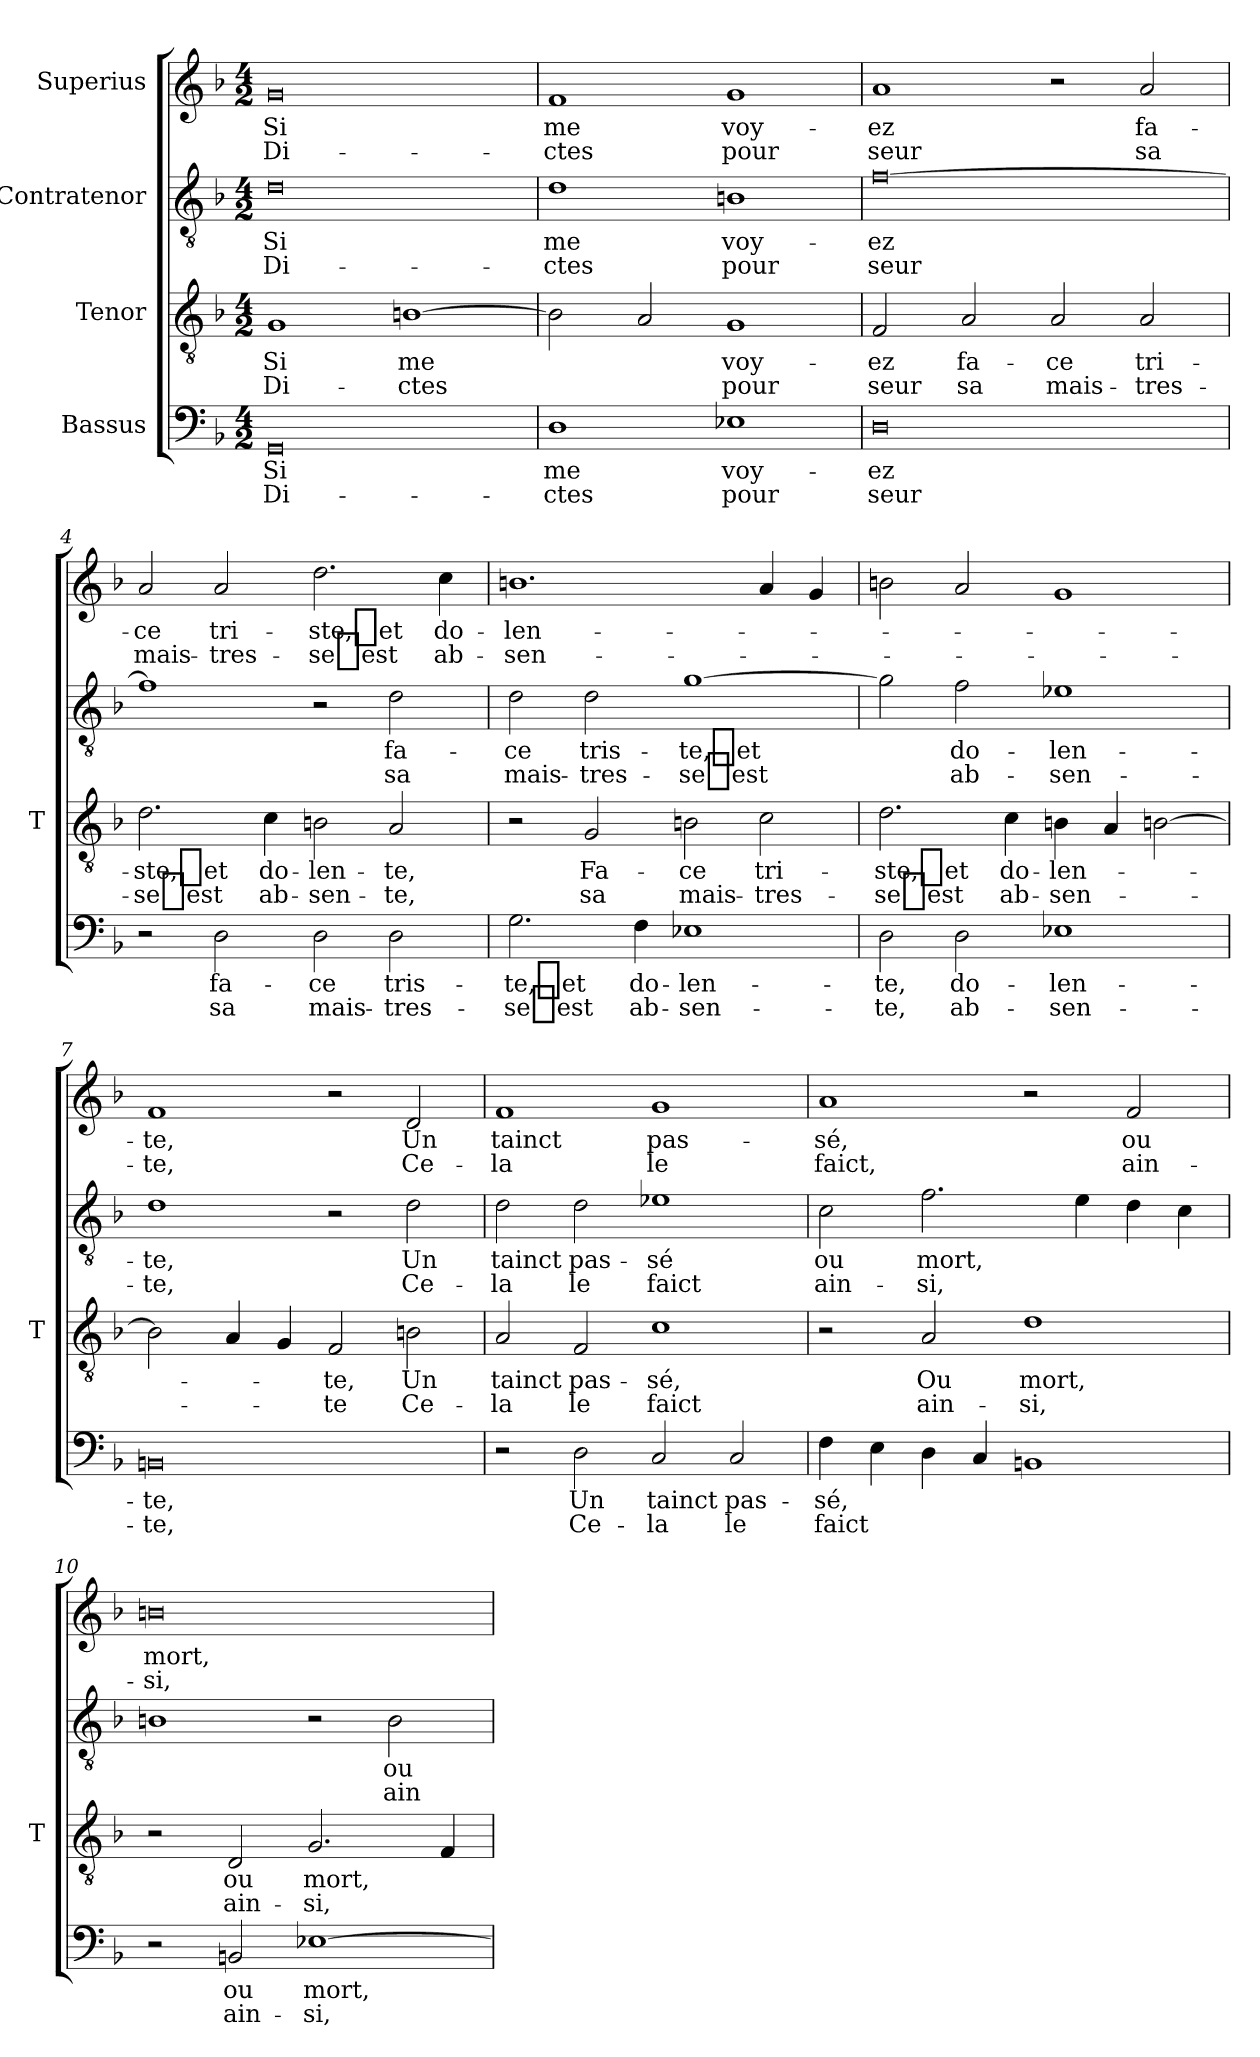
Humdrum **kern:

**kern	**text	**text	**kern	**text	**text	**kern	**text	**text	**kern	**text	**text
*part4	*part4	*part4	*part3	*part3	*part3	*part2	*part2	*part2	*part1	*part1	*part1
*staff4	*staff4	*staff4	*staff3	*staff3	*staff3	*staff2	*staff2	*staff2	*staff1	*staff1	*staff1
*I"Bassus	*	*	*I"Tenor	*	*	*I"Contratenor	*	*	*I"Superius	*	*
*	*	*	*I'T	*	*	*	*	*	*	*	*
*clefF4	*	*	*clefGv2	*	*	*clefGv2	*	*	*clefG2	*	*
*k[b-]	*	*	*k[b-]	*	*	*k[b-]	*	*	*k[b-]	*	*
*M4/2	*	*	*M4/2	*	*	*M4/2	*	*	*M4/2	*	*
=1	=1	=1	=1	=1	=1	=1	=1	=1	=1	=1	=1
0GG	-Si	Di-	1G	-Si	Di-	0d	-Si	Di-	0g	-Si	Di-
.	.	.	[1Bn	-me	-ctes	.	.	.	.	.	.
=2	=2	=2	=2	=2	=2	=2	=2	=2	=2	=2	=2
1D	-me	-ctes	2B]	.	.	1d	-me	-ctes	1f	-me	-ctes
.	.	.	2A	.	.	.	.	.	.	.	.
1E-X	voy-	-pour	1G	voy-	-pour	1B	voy-	-pour	1g	voy-	-pour
=3	=3	=3	=3	=3	=3	=3	=3	=3	=3	=3	=3
0D	-ez	-seur	2F	-ez	-seur	[0f	-ez	-seur	1a	-ez	-seur
.	.	.	2A	fa-	-sa	.	.	.	.	.	.
.	.	.	2A	-ce	mais-	.	.	.	2r	.	.
.	.	.	2A	tri-	tres-	.	.	.	2a	fa-	-sa
=4	=4	=4	=4	=4	=4	=4	=4	=4	=4	=4	=4
2r	.	.	2.d	-ste,_et	-se_est	1f]	.	.	2a	-ce	mais-
2D	fa-	-sa	.	.	.	.	.	.	2a	tri-	tres-
.	.	.	4c	do-	ab-	.	.	.	.	.	.
2D	-ce	mais-	2Bn	len-	sen-	2r	.	.	2.dd	-ste,_et	-se_est
2D	tris-	tres-	2A	-te,	-te,	2d	fa-	-sa	.	.	.
.	.	.	.	.	.	.	.	.	4cc	do-	ab-
=5	=5	=5	=5	=5	=5	=5	=5	=5	=5	=5	=5
2.G	-te,_et	-se_est	2r	.	.	2d	-ce	mais-	1.bn	len-	sen-
.	.	.	2G	Fa-	-sa	2d	tris-	tres-	.	.	.
4F	do-	ab-	.	.	.	.	.	.	.	.	.
1E-X	len-	sen-	2Bn	-ce	mais-	[1g	-te,_et	-se_est	.	.	.
.	.	.	2c	tri-	tres-	.	.	.	4a	.	.
.	.	.	.	.	.	.	.	.	4g	.	.
=6	=6	=6	=6	=6	=6	=6	=6	=6	=6	=6	=6
2D	-te,	-te,	2.d	-ste,_et	-se_est	2g]	.	.	2bn	.	.
2D	do-	ab-	.	.	.	2f	do-	ab-	2a	.	.
.	.	.	4c	do-	ab-	.	.	.	.	.	.
1E-X	len-	sen-	4Bn	len-	sen-	1e-X	len-	sen-	1g	.	.
.	.	.	4A	.	.	.	.	.	.	.	.
.	.	.	[2Bn	.	.	.	.	.	.	.	.
=7	=7	=7	=7	=7	=7	=7	=7	=7	=7	=7	=7
0BB	-te,	-te,	2B]	.	.	1d	-te,	-te,	1f	-te,	-te,
.	.	.	4A	.	.	.	.	.	.	.	.
.	.	.	4G	.	.	.	.	.	.	.	.
.	.	.	2F	-te,	-te	2r	.	.	2r	.	.
.	.	.	2Bn	-Un	Ce-	2d	-Un	Ce-	2d	-Un	Ce-
=8	=8	=8	=8	=8	=8	=8	=8	=8	=8	=8	=8
2r	.	.	2A	-tainct	-la	2d	-tainct	-la	1f	-tainct	-la
2D	-Un	Ce-	2F	pas-	-le	2d	pas-	-le	.	.	.
2C	-tainct	-la	1c	-sé,	-faict	1e-X	-sé	-faict	1g	pas-	-le
2C	pas-	-le	.	.	.	.	.	.	.	.	.
=9	=9	=9	=9	=9	=9	=9	=9	=9	=9	=9	=9
4F	-sé,	-faict	2r	.	.	2c	-ou	ain-	1a	-sé,	-faict,
4E	.	.	.	.	.	.	.	.	.	.	.
4D	.	.	2A	-Ou	ain-	2.f	-mort,	-si,	.	.	.
4C	.	.	.	.	.	.	.	.	.	.	.
1BB	.	.	1d	-mort,	-si,	.	.	.	2r	.	.
.	.	.	.	.	.	4e	.	.	.	.	.
.	.	.	.	.	.	4d	.	.	2f	-ou	ain-
.	.	.	.	.	.	4c	.	.	.	.	.
=10	=10	=10	=10	=10	=10	=10	=10	=10	=10	=10	=10
2r	.	.	2r	.	.	1B	.	.	0bn	-mort,	-si,
2BB	-ou	ain-	2D	-ou	ain-	.	.	.	.	.	.
[1E-X	-mort,	-si,	2.G	-mort,	-si,	2r	.	.	.	.	.
.	.	.	.	.	.	2B	-ou	ain-	.	.	.
.	.	.	4F	.	.	.	.	.	.	.	.
=	=	=	=	=	=	=	=	=	=	=	=
*-	*-	*-	*-	*-	*-	*-	*-	*-	*-	*-	*-
